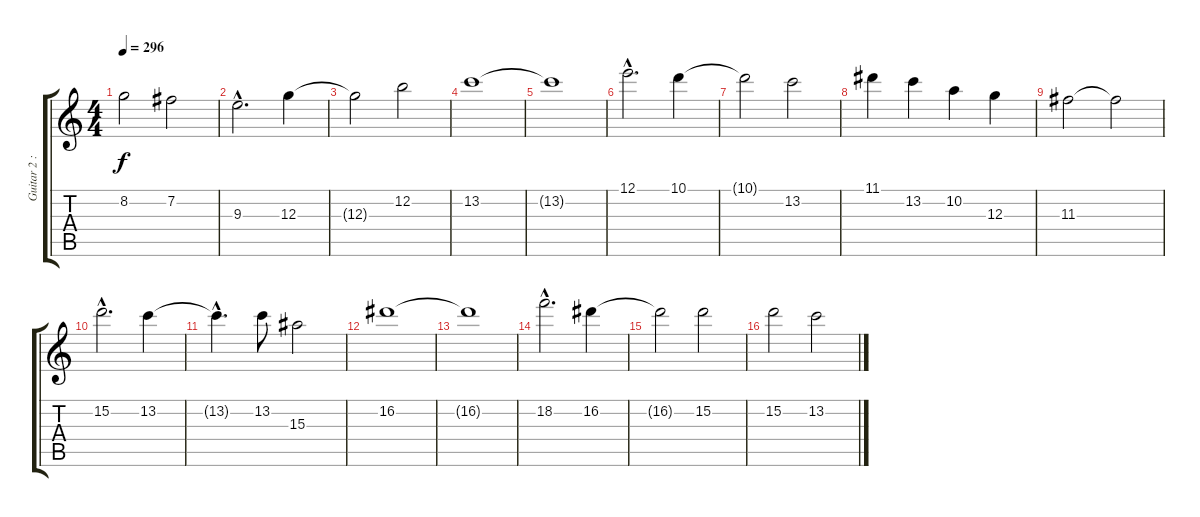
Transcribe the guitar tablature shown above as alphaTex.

\track ("Guitar 2 : Kiko" "Guitar 2 :") {instrument overdrivenguitar}
\staff {score tabs}
\tuning (E4 B3 G3 D3 A2 E2) {hide}
\ts (4 4)
\tempo 296
\clef g2
\ks c
8.2.2{dy f} 7.2.2 |
9.3{hac}.2{d} 12.3.4 |
12.3{t}.2 12.2.2 |
13.2.1 |
13.2{t}.1 |
12.1{hac}.2{d} 10.1.4 |
10.1{t}.2 13.2.2 |
11.1.4 13.2.4 10.2.4 12.3.4 |
11.3.2 11.3{t}.2 |
15.2{hac}.2{d} 13.2.4 |
13.2{hac t}.4{d} 13.2.8 15.3.2 |
16.2.1 |
16.2{t}.1 |
18.2{hac}.2{d} 16.2.4 |
16.2{t}.2 15.2.2 |
15.2.2 13.2.2
